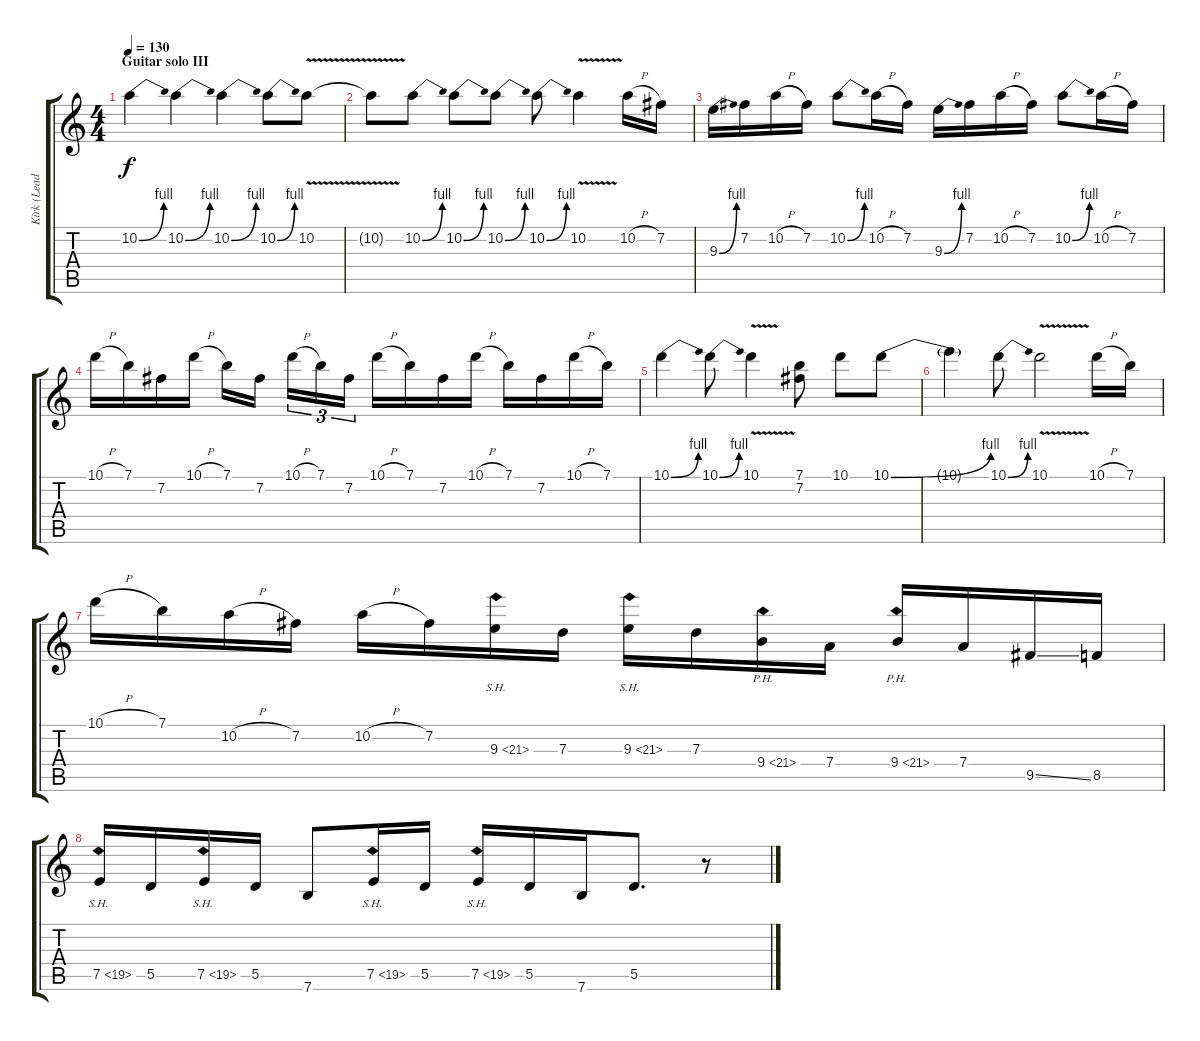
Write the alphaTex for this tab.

\track ("Kirk (Lead Guitar)" "Kirk (Lead") {instrument distortionguitar}
\staff {score tabs}
\tuning (E4 B3 G3 D3 A2 E2) {hide}
\ts (4 4)
\section ("" "Guitar solo III")
\tempo 130
\clef g2
\ks c
10.2{be (bend 0 0 60 4)}.4{dy f} 10.2{be (bend 0 0 60 4)}.4 10.2{be (bend 0 0 60 4)}.4 10.2{be (bend 0 0 60 4)}.8 10.2{v}.8 |
10.2{t}.8 10.2{be (bend 0 0 60 4)}.8 10.2{be (bend 0 0 60 4)}.8 10.2{be (bend 0 0 60 4)}.8 10.2{be (bend 0 0 60 4)}.8 10.2{v}.4 10.2{h}.16 7.2.16 |
9.3{be (bend 0 0 60 4)}.16 7.2.16 10.2{h}.16 7.2.16 10.2{be (bend 0 0 60 4)}.8 10.2{h}.16 7.2.16 9.3{be (bend 0 0 60 4)}.16 7.2.16 10.2{h}.16 7.2.16 10.2{be (bend 0 0 60 4)}.8 10.2{h}.16 7.2.16 |
10.1{h}.16 7.1.16 7.2.16 10.1{h}.16 7.1.16 7.2.16{beam splitsecondary} 10.1{h}.16{tu (3 2)} 7.1.16{tu (3 2)} 7.2.16{tu (3 2)} 10.1{h}.16 7.1.16 7.2.16 10.1{h}.16 7.1.16 7.2.16 10.1{h}.16 7.1.16 |
10.1{be (bend 0 0 60 4)}.4 10.1{be (bend 0 0 60 4)}.8 10.1{v}.4 (7.1 7.2).8 10.1.8 10.1{be (bend 0 0 60 4)}.8 |
10.1{t}.4 10.1{be (bend 0 0 60 4)}.8 10.1{v}.2 10.1{h}.16 7.1.16 |
10.1{h}.16 7.1.16 10.2{h}.16 7.2.16 10.2{h}.16 7.2.16 9.3{sh 12}.16 7.3.16 9.3{sh 12}.16 7.3.16 9.4{ph 12}.16 7.4.16 9.4{ph 12}.16 7.4.16 9.5{ss}.16 8.5.16 |
7.5{sh 12}.16 5.5.16 7.5{sh 12}.16 5.5.16 7.6.8 7.5{sh 12}.16 5.5.16 7.5{sh 12}.16 5.5.16 7.6.16 5.5.8{d} r.8
